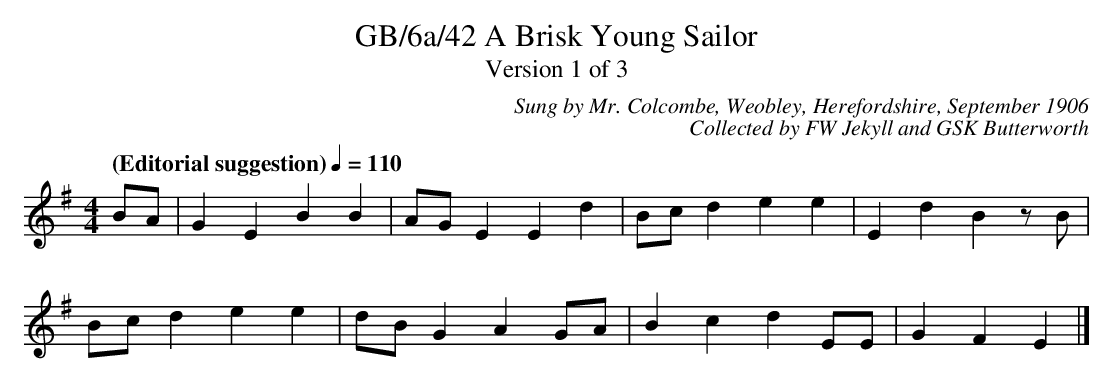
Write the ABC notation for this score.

X:1
T:GB/6a/42 A Brisk Young Sailor
T:Version 1 of 3
C:Sung by Mr. Colcombe, Weobley, Herefordshire, September 1906
C:Collected by FW Jekyll and GSK Butterworth
M:4/4
L:1/8
K:Emin
Q:"(Editorial suggestion)" 1/4=110
BA | G2 E2 B2 B2 | AG E2 E2 d2 | Bc d2 e2 e2 | E2 d2 B2 z B |
Bc d2 e2 e2 | dB G2 A2 GA | B2 c2 d2 EE | G2 F2 E2 |]
